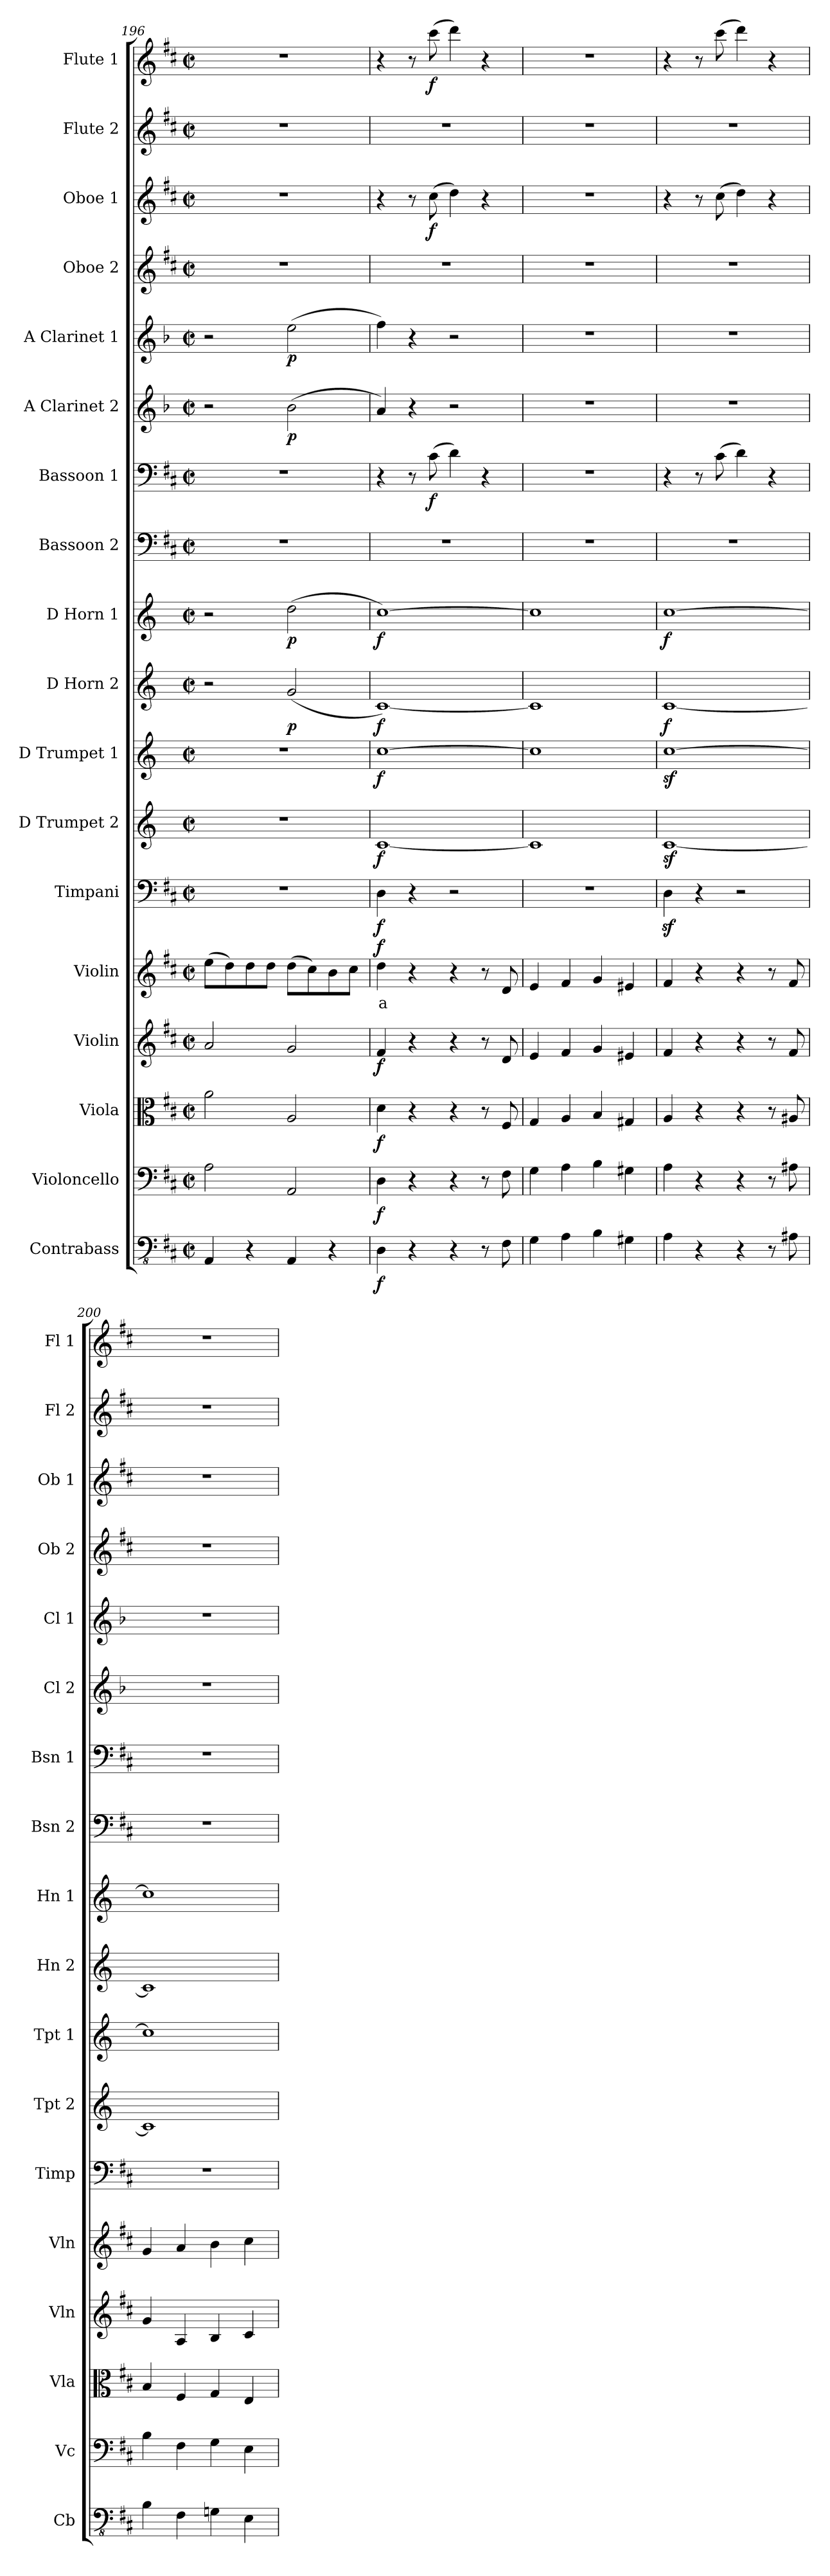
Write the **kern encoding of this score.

**kern	**dynam	**kern	**dynam	**kern	**dynam	**kern	**dynam	**kern	**text	**dynam	**kern	**dynam	**kern	**dynam	**kern	**dynam	**kern	**dynam	**kern	**dynam	**kern	**kern	**dynam	**kern	**dynam	**kern	**dynam	**kern	**kern	**dynam	**kern	**kern	**dynam
*part18	*part18	*part17	*part17	*part16	*part16	*part15	*part15	*part14	*part14	*part14	*part13	*part13	*part12	*part12	*part11	*part11	*part10	*part10	*part9	*part9	*part8	*part7	*part7	*part6	*part6	*part5	*part5	*part4	*part3	*part3	*part2	*part1	*part1
*staff18	*staff18	*staff17	*staff17	*staff16	*staff16	*staff15	*staff15	*staff14	*staff14	*staff14	*staff13	*staff13	*staff12	*staff12	*staff11	*staff11	*staff10	*staff10	*staff9	*staff9	*staff8	*staff7	*staff7	*staff6	*staff6	*staff5	*staff5	*staff4	*staff3	*staff3	*staff2	*staff1	*staff1
*I"Contrabass	*	*I"Violoncello	*	*I"Viola	*	*I"Violin	*	*I"Violin	*	*	*I"Timpani	*	*I"D Trumpet 2	*	*I"D Trumpet 1	*	*I"D Horn 2	*	*I"D Horn 1	*	*I"Bassoon 2	*I"Bassoon 1	*	*I"A Clarinet 2	*	*I"A Clarinet 1	*	*I"Oboe 2	*I"Oboe 1	*	*I"Flute 2	*I"Flute 1	*
*I'Cb	*	*I'Vc	*	*I'Vla	*	*I'Vln	*	*I'Vln	*	*	*I'Timp	*	*I'Tpt 2	*	*I'Tpt 1	*	*I'Hn 2	*	*I'Hn 1	*	*I'Bsn 2	*I'Bsn 1	*	*I'Cl 2	*	*I'Cl 1	*	*I'Ob 2	*I'Ob 1	*	*I'Fl 2	*I'Fl 1	*
*clefFv4	*	*clefF4	*	*clefC3	*	*clefG2	*	*clefG2	*	*	*clefF4	*	*clefG2	*	*clefG2	*	*clefG2	*	*clefG2	*	*clefF4	*clefF4	*	*clefG2	*	*clefG2	*	*clefG2	*clefG2	*	*clefG2	*clefG2	*
*	*	*	*	*	*	*	*	*	*	*	*	*	*ITrd-1c-2	*	*ITrd-1c-2	*	*ITrd6c10	*	*ITrd6c10	*	*	*	*	*ITrd2c3	*	*ITrd2c3	*	*	*	*	*	*	*
*k[f#c#]	*	*k[f#c#]	*	*k[f#c#]	*	*k[f#c#]	*	*k[f#c#]	*	*	*k[f#c#]	*	*k[f#c#]	*	*k[f#c#]	*	*k[f#c#]	*	*k[f#c#]	*	*k[f#c#]	*k[f#c#]	*	*k[f#c#]	*	*k[f#c#]	*	*k[f#c#]	*k[f#c#]	*	*k[f#c#]	*k[f#c#]	*
*M2/2	*	*M2/2	*	*M2/2	*	*M2/2	*	*M2/2	*	*	*M2/2	*	*M2/2	*	*M2/2	*	*M2/2	*	*M2/2	*	*M2/2	*M2/2	*	*M2/2	*	*M2/2	*	*M2/2	*M2/2	*	*M2/2	*M2/2	*
*met(c|)	*	*met(c|)	*	*met(c|)	*	*met(c|)	*	*met(c|)	*	*	*met(c|)	*	*met(c|)	*	*met(c|)	*	*met(c|)	*	*met(c|)	*	*met(c|)	*met(c|)	*	*met(c|)	*	*met(c|)	*	*met(c|)	*met(c|)	*	*met(c|)	*met(c|)	*
=196	=196	=196	=196	=196	=196	=196	=196	=196	=196	=196	=196	=196	=196	=196	=196	=196	=196	=196	=196	=196	=196	=196	=196	=196	=196	=196	=196	=196	=196	=196	=196	=196	=196
4AAA/	.	2A\	.	2a\	.	2a/	.	(>8ee\L	.	.	1r	.	1r	.	1r	.	2r	.	2r	.	1r	1r	.	2r	.	2r	.	1r	1r	.	1r	1r	.
.	.	.	.	.	.	.	.	8dd\)	.	.	.	.	.	.	.	.	.	.	.	.	.	.	.	.	.	.	.	.	.	.	.	.	.
4r	.	.	.	.	.	.	.	8dd\	.	.	.	.	.	.	.	.	.	.	.	.	.	.	.	.	.	.	.	.	.	.	.	.	.
.	.	.	.	.	.	.	.	8dd\J	.	.	.	.	.	.	.	.	.	.	.	.	.	.	.	.	.	.	.	.	.	.	.	.	.
!	!	!	!	!	!	!	!	!	!	!	!	!	!	!	!	!	!	!LO:DY:b	!	!LO:DY:b	!	!	!	!	!LO:DY:b	!	!LO:DY:b	!	!	!	!	!	!
4AAA/	.	2AA/	.	2A/	.	2g/	.	(>8dd\L	.	.	.	.	.	.	.	.	(<2A/	p	(>2e\	p	.	.	.	(>2g\	p	(>2cc#\	p	.	.	.	.	.	.
.	.	.	.	.	.	.	.	8cc#\)	.	.	.	.	.	.	.	.	.	.	.	.	.	.	.	.	.	.	.	.	.	.	.	.	.
4r	.	.	.	.	.	.	.	8b\	.	.	.	.	.	.	.	.	.	.	.	.	.	.	.	.	.	.	.	.	.	.	.	.	.
.	.	.	.	.	.	.	.	8cc#\J	.	.	.	.	.	.	.	.	.	.	.	.	.	.	.	.	.	.	.	.	.	.	.	.	.
=197	=197	=197	=197	=197	=197	=197	=197	=197	=197	=197	=197	=197	=197	=197	=197	=197	=197	=197	=197	=197	=197	=197	=197	=197	=197	=197	=197	=197	=197	=197	=197	=197	=197
!	!LO:DY:b	!	!LO:DY:b	!	!LO:DY:b	!	!LO:DY:b	!	!LO:LY:b:color=#FF0000	!LO:DY:b	!	!LO:DY:b	!	!LO:DY:b	!	!LO:DY:b	!	!LO:DY:b	!	!LO:DY:b	!	!	!	!	!	!	!	!	!	!	!	!	!
4DD\	f	4D\	f	4d\	f	4f#/	f	4dd\	a	f	4D\	f	[1d	f	[1dd	f	[1D)	f	[1d)	f	1r	4r	.	4f#/)	.	4dd\)	.	1r	4r	.	1r	4r	.
4r	.	4r	.	4r	.	4r	.	4r	.	.	4r	.	.	.	.	.	.	.	.	.	.	8r	.	4r	.	4r	.	.	8r	.	.	8r	.
!	!	!	!	!	!	!	!	!	!	!	!	!	!	!	!	!	!	!	!	!	!	!	!LO:DY:b	!	!	!	!	!	!	!LO:DY:b	!	!	!LO:DY:b
.	.	.	.	.	.	.	.	.	.	.	.	.	.	.	.	.	.	.	.	.	.	(>8c#\	f	.	.	.	.	.	(>8cc#\	f	.	(>8ccc#\	f
4r	.	4r	.	4r	.	4r	.	4r	.	.	2r	.	.	.	.	.	.	.	.	.	.	4d\)	.	2r	.	2r	.	.	4dd\)	.	.	4ddd\)	.
8r	.	8r	.	8r	.	8r	.	8r	.	.	.	.	.	.	.	.	.	.	.	.	.	4r	.	.	.	.	.	.	4r	.	.	4r	.
8FF#\	.	8F#\	.	8F#/	.	8d/	.	8d/	.	.	.	.	.	.	.	.	.	.	.	.	.	.	.	.	.	.	.	.	.	.	.	.	.
=198	=198	=198	=198	=198	=198	=198	=198	=198	=198	=198	=198	=198	=198	=198	=198	=198	=198	=198	=198	=198	=198	=198	=198	=198	=198	=198	=198	=198	=198	=198	=198	=198	=198
4GG\	.	4G\	.	4G/	.	4e/	.	4e/	.	.	1r	.	1d]	.	1dd]	.	1D]	.	1d]	.	1r	1r	.	1r	.	1r	.	1r	1r	.	1r	1r	.
4AA\	.	4A\	.	4A/	.	4f#/	.	4f#/	.	.	.	.	.	.	.	.	.	.	.	.	.	.	.	.	.	.	.	.	.	.	.	.	.
4BB\	.	4B\	.	4B/	.	4g/	.	4g/	.	.	.	.	.	.	.	.	.	.	.	.	.	.	.	.	.	.	.	.	.	.	.	.	.
4GG#X\	.	4G#X\	.	4G#X/	.	4e#X/	.	4e#X/	.	.	.	.	.	.	.	.	.	.	.	.	.	.	.	.	.	.	.	.	.	.	.	.	.
=199	=199	=199	=199	=199	=199	=199	=199	=199	=199	=199	=199	=199	=199	=199	=199	=199	=199	=199	=199	=199	=199	=199	=199	=199	=199	=199	=199	=199	=199	=199	=199	=199	=199
!	!	!	!	!	!	!	!	!	!	!	!	!	!	!	!	!	!	!LO:DY:b	!	!LO:DY:b	!	!	!	!	!	!	!	!	!	!	!	!	!
4AA\	.	4A\	.	4A/	.	4f#/	.	4f#/	.	.	4Dz<\	.	[1dz<	.	[1ddz<	.	[1D	f	[1d	f	1r	4r	.	1r	.	1r	.	1r	4r	.	1r	4r	.
4r	.	4r	.	4r	.	4r	.	4r	.	.	4r	.	.	.	.	.	.	.	.	.	.	8r	.	.	.	.	.	.	8r	.	.	8r	.
.	.	.	.	.	.	.	.	.	.	.	.	.	.	.	.	.	.	.	.	.	.	(>8c#\	.	.	.	.	.	.	(>8cc#\	.	.	(>8ccc#\	.
4r	.	4r	.	4r	.	4r	.	4r	.	.	2r	.	.	.	.	.	.	.	.	.	.	4d\)	.	.	.	.	.	.	4dd\)	.	.	4ddd\)	.
8r	.	8r	.	8r	.	8r	.	8r	.	.	.	.	.	.	.	.	.	.	.	.	.	4r	.	.	.	.	.	.	4r	.	.	4r	.
8AA#X\	.	8A#X\	.	8A#X/	.	8f#/	.	8f#/	.	.	.	.	.	.	.	.	.	.	.	.	.	.	.	.	.	.	.	.	.	.	.	.	.
=200	=200	=200	=200	=200	=200	=200	=200	=200	=200	=200	=200	=200	=200	=200	=200	=200	=200	=200	=200	=200	=200	=200	=200	=200	=200	=200	=200	=200	=200	=200	=200	=200	=200
4BB\	.	4B\	.	4B/	.	4g/	.	4g/	.	.	1r	.	1d]	.	1dd]	.	1D]	.	1d]	.	1r	1r	.	1r	.	1r	.	1r	1r	.	1r	1r	.
4FF#\	.	4F#\	.	4F#/	.	4A/	.	4a/	.	.	.	.	.	.	.	.	.	.	.	.	.	.	.	.	.	.	.	.	.	.	.	.	.
4GGn\	.	4G\	.	4G/	.	4B/	.	4b\	.	.	.	.	.	.	.	.	.	.	.	.	.	.	.	.	.	.	.	.	.	.	.	.	.
4EE\	.	4E\	.	4E/	.	4c#/	.	4cc#\	.	.	.	.	.	.	.	.	.	.	.	.	.	.	.	.	.	.	.	.	.	.	.	.	.
=	=	=	=	=	=	=	=	=	=	=	=	=	=	=	=	=	=	=	=	=	=	=	=	=	=	=	=	=	=	=	=	=	=
*-	*-	*-	*-	*-	*-	*-	*-	*-	*-	*-	*-	*-	*-	*-	*-	*-	*-	*-	*-	*-	*-	*-	*-	*-	*-	*-	*-	*-	*-	*-	*-	*-	*-
